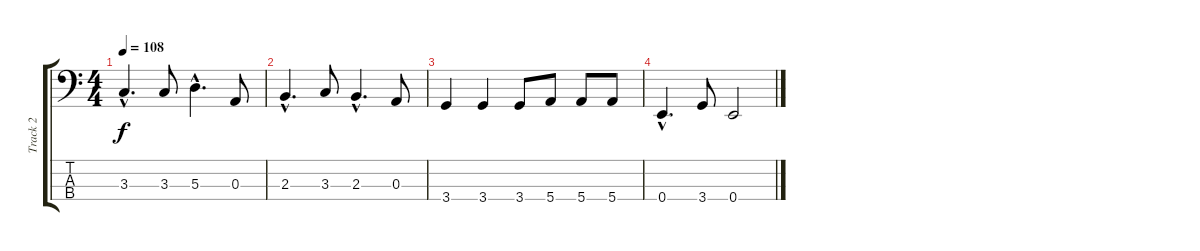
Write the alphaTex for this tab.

\track ("Track 2" "Track 2") {instrument electricbassfinger}
\staff {score tabs}
\tuning (G2 D2 A1 E1) {hide}
\ts (4 4)
\tempo 108
\clef f4
\ks c
3.3{hac}.4{d dy f} 3.3.8 5.3{hac}.4{d} 0.3.8 |
2.3{hac}.4{d} 3.3.8 2.3{hac}.4{d} 0.3.8 |
3.4.4 3.4.4 3.4.8 5.4.8 5.4.8 5.4.8 |
0.4{hac}.4{d} 3.4.8 0.4.2
